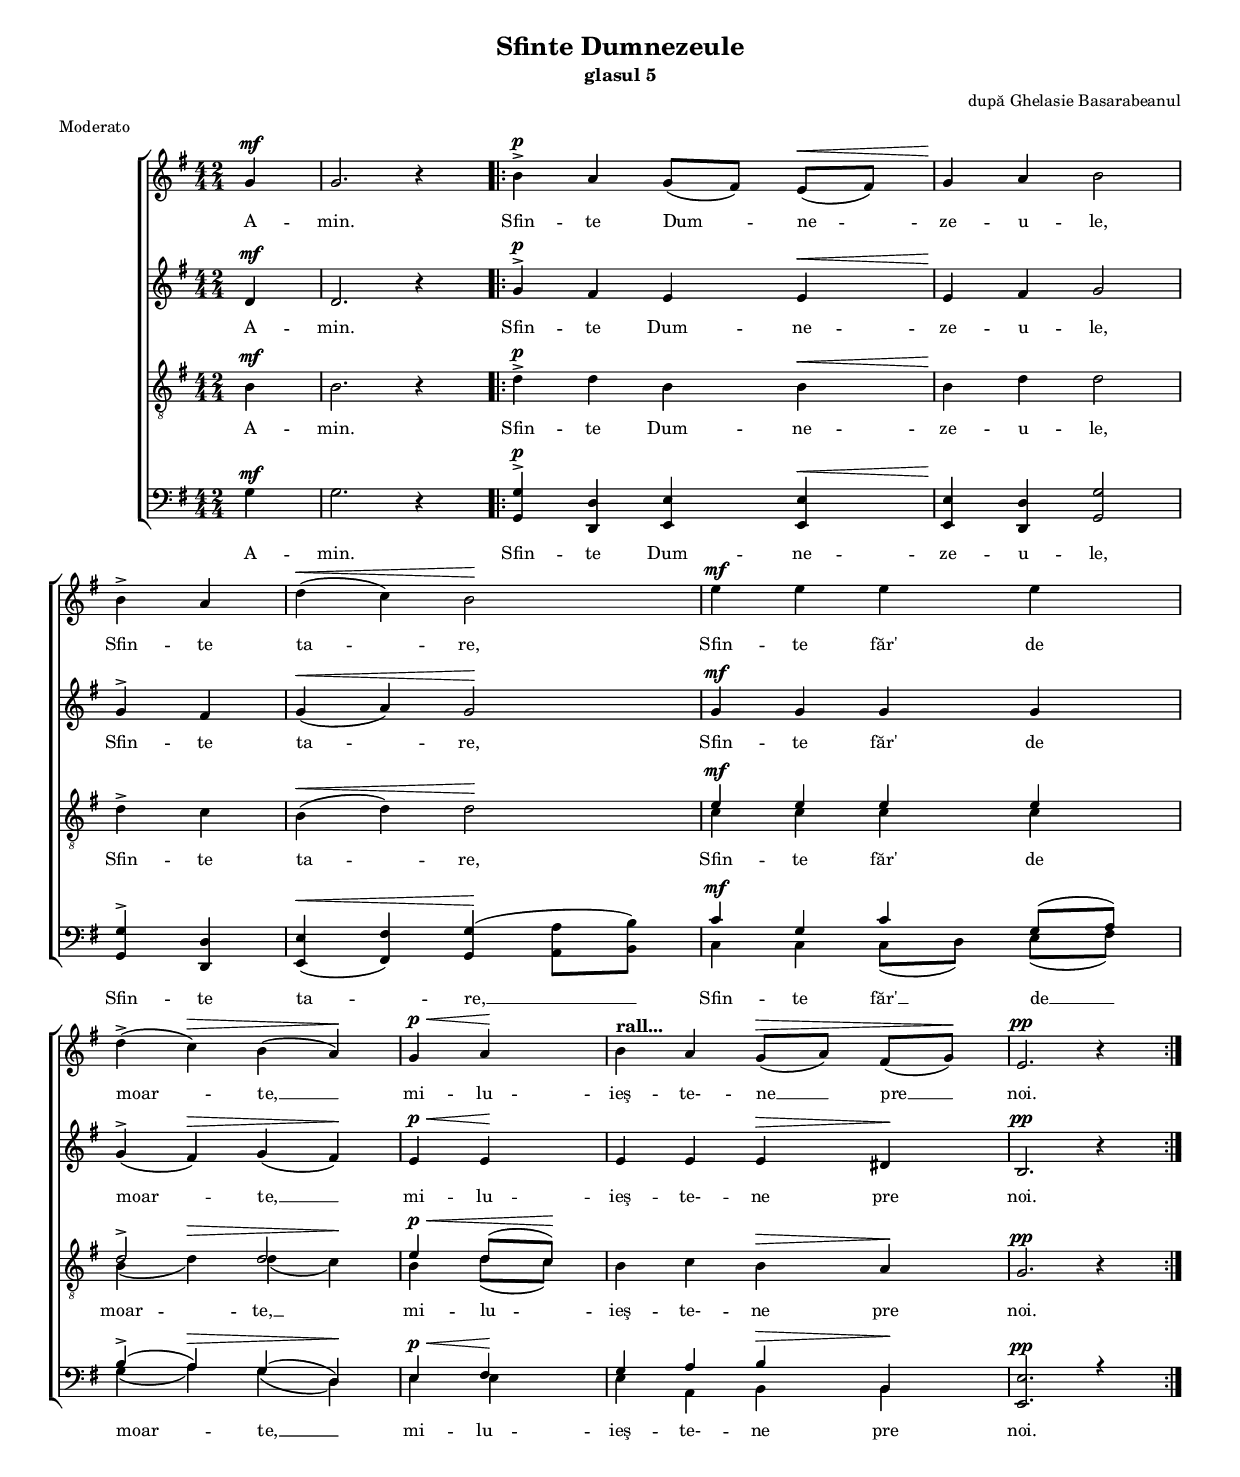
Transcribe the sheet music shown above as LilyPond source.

\version "2.19.80"
\include "defines.ly"
midiTempo =
  \midi {
    \tempo 4 = 90
    }


\include "preamble.ly"

\header {
  title = "Sfinte Dumnezeule"
  subtitle = "glasul 5"
  composer = "după Ghelasie Basarabeanul"
  meter = "Moderato"
}

global = {
  \globalPreamble
  \key g \major
  \override Staff.TimeSignature.stencil = #ly:text-interface::print
  \override Staff.TimeSignature.text = #mixedTimeSigMarkup
  \time 2/4
}

sopWords = \lyricmode {
  A -- min.
  Sfin -- te Dum -- ne -- ze -- u -- le,
  Sfin -- te ta -- re,
  Sfin -- te făr' de moar -- te, __
  mi -- lu -- ieş -- te- -- ne __ pre __ noi.
}

altoWords = \lyricmode {
  A -- min.
  Sfin -- te Dum -- ne -- ze -- u -- le,
  Sfin -- te ta -- re,
  Sfin -- te făr' de moar -- te, __
  mi -- lu -- ieş -- te- -- ne pre noi.
}

tenorWords = \altoWords

bassWords = \lyricmode {
  A -- min.
  Sfin -- te Dum -- ne -- ze -- u -- le,
  Sfin -- te ta -- re, __
  Sfin -- te făr' __ de __ moar -- te, __
  mi -- lu -- ieş -- te- -- ne pre noi.
}

sopMusic = \relative c' {
  \cadenzaOn

  % Amin.
  g'4^\mf \bar "|"
  g2. r4

  \repeat volta 3 {
    % Sfinte Dumnezeule
    b4^\accent^\p a g8([ fis)] e([^\< fis)] \bar "|"
    g4\! a b2 \bar "|"

    % Sfinte tare
    b4^\accent a \bar "|"
    d(^\< c) b2\! \bar "|"

    % Sfinte făr' de moarte
    e4^\mf e e e \bar "|"
    d(^\accent c)^\> b( a)\! \bar "|"

    % Miluieşte-ne pre noi.
    g^\p^\< a\! \bar "|"
    b^\rallMarkup a g8([^\> a)] fis([ g)]\! \bar "|"
    e2.^\pp r4
  }
}

altoMusic = \relative c' {
  \cadenzaOn

  % Amin.
  d4^\mf
  d2. r4

  \repeat volta 3 {
    % Sfinte Dumnezeule
    g4^\accent^\p fis e e^\<
    e\! fis g2

    % Sfinte tare
    g4^\accent fis
    g(^\< a) g2\!

    % Sfinte făr' de moarte
    g4^\mf g g g
    g(^\accent fis)^\> g( fis)\!

    % Miluieşte-ne pre noi.
    e^\p^\< e\!
    e e e^\> dis\!
    b2.^\pp r4
  }
}

tenorMusic = \relative c' {
  \cadenzaOn

  % Amin.
  b4^\mf
  b2. r4

  \repeat volta 3 {
    % Sfinte Dumnezeule
    d4^\accent^\p d b b^\<
    b\! d d2

    % Sfinte tare
    d4^\accent c
    b(^\< d) d2\!

    % Sfinte făr' de moarte
    <<
      {
        \voiceOne
        e4^\mf e e e
        d2^\accent d
      }
      \new Voice = "split" {
        \voiceTwo
        c4 c c c
        b( d)^\> d( c)\!
      }
    >>

    % Miluieşte-ne pre noi.
    <<
      {
        \voiceOne
        e^\p^\< d8([ c)]\!
      }
      \new Voice = "split" {
        \voiceTwo
        b4 d8([ c)]
      }
    >>
    \oneVoice

    b4 c b^\> a\!
    g2.^\pp r4
  }
}

bassMusic = \relative c' {
  \cadenzaOn

  % Amin.
  g4^\mf
  g2. r4

  \repeat volta 3 {
    % Sfinte Dumnezeule
    <g g,>^\accent^\p <d d,> <e e,> <e e,>^\<
    <e e,>\! <d d,> <g g,>2

    % Sfinte tare
    <g g,>4^\accent <d d,>
    <e e,>(^\< <fis fis,>) <g g,>(\! <a a,>8[ <b b,>])

    % Sfinte făr' de moarte
    <<
      {
        \voiceOne
        c4^\mf g c g8([ a)]
        b4(^\accent a)^\> g( d)\!
      }
      \new Voice = "split" {
        \voiceTwo
        c c c8([ d)] e([ fis)]
        g4( a) g( d)
      }
    >>

    % Miluieşte-ne pre noi.
    <<
      {
        \voiceOne
        e^\p^\< fis\!
        g a b^\> b,\!
      }
      \new Voice = "split" {
        \voiceTwo
        e e
        e a, b b
      }
    >>
    <e e,>2.^\pp
    r4
  }
}

\include "four-staves.ly"
